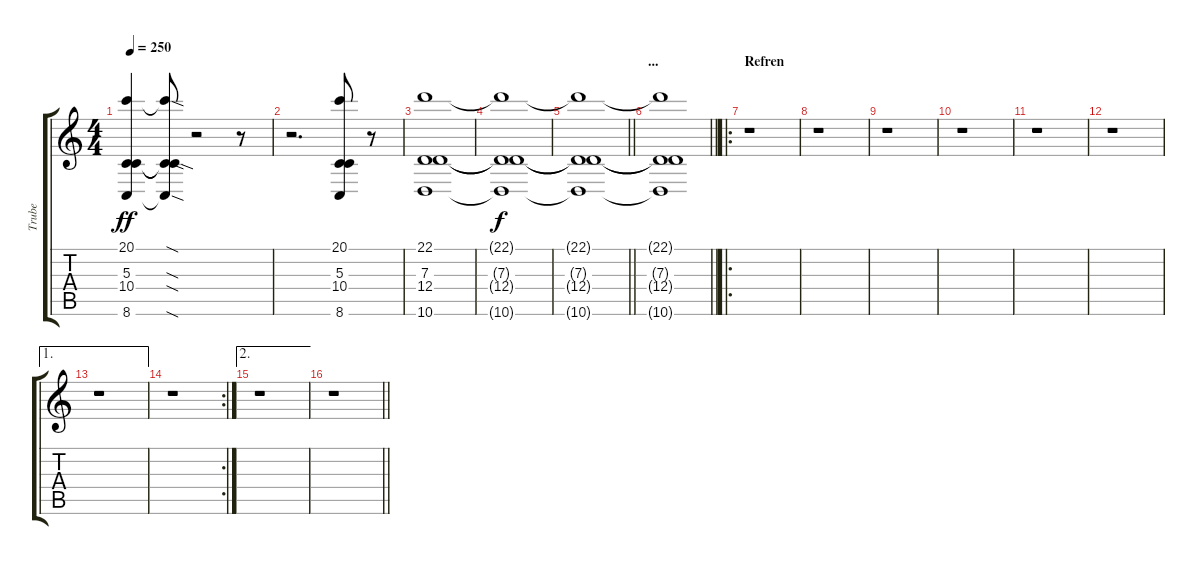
\track ("Trube" "Trube") {instrument trumpet}
\staff {score tabs}
\tuning (E4 B3 G3 D3 A2 E2) {hide}
\ts (4 4)
\tempo 250
\clef g2
\ks c
(20.1 5.3 10.4 8.6).4{dy ff} (20.1{sod t} 5.3{sod t} 10.4{sod t} 8.6{sod t}).8 r.2 r.8 |
r.2{d} (20.1 5.3 10.4 8.6).8 r.8 |
(22.1 7.3 12.4 10.6).1 |
(22.1{t} 7.3{t} 12.4{t} 10.6{t}).1{dy f} |
\barLineRight lightlight
(22.1{t} 7.3{t} 12.4{t} 10.6{t}).1 |
\section ("" "...")
\barLineRight lightlight
(22.1{t} 7.3{t} 12.4{t} 10.6{t}).1 |
\ro
\section ("" "Refren")
r.1 |
r.1 |
r.1 |
r.1 |
r.1 |
r.1 |
\ae 1
r.1 |
\rc 2
r.1 |
\ae 2
r.1 |
\barLineRight lightlight
r.1
